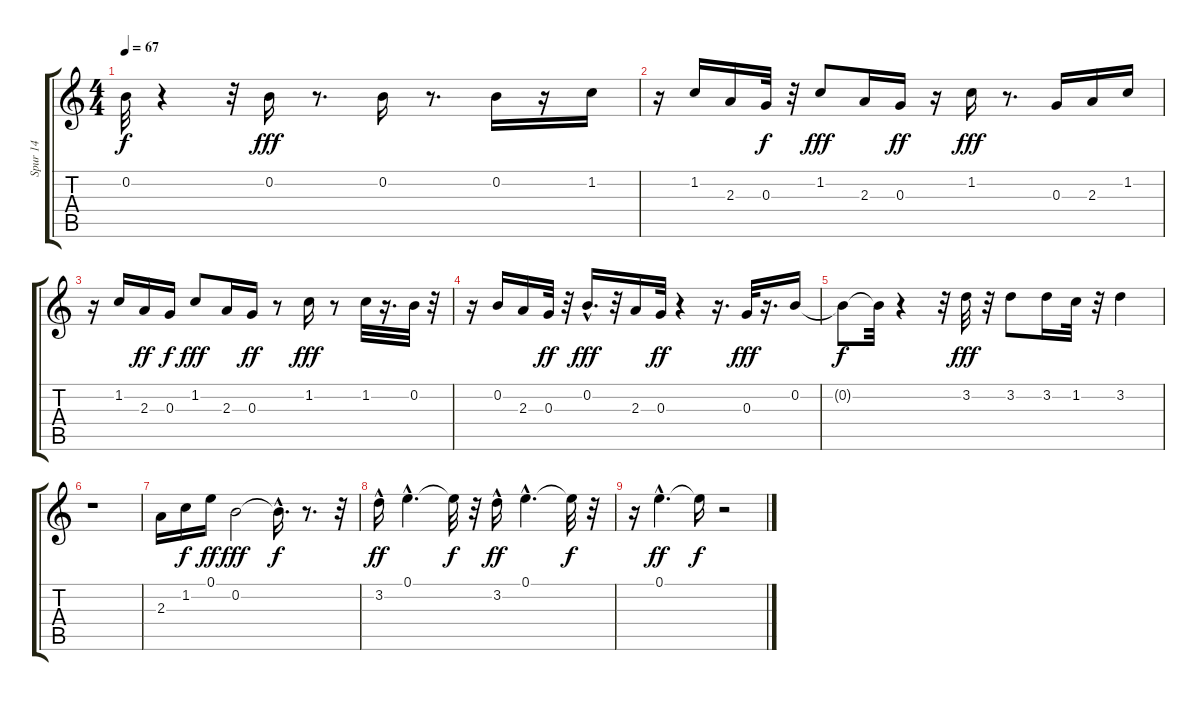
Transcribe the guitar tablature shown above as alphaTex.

\track ("Spur 14" "Spur 14") {instrument electricguitarmuted}
\staff {score tabs}
\tuning (E4 B3 G3 D3 A2 E2) {hide}
\ts (4 4)
\tempo 67
\clef g2
\ks c
0.2{t}.32{dy f} r.4 r.32 0.2.16{dy fff} r.8{d} 0.2.16 r.8{d} 0.2.16 r.16 1.2.16 |
r.16 1.2.16 2.3.16 0.3.32{dy f} r.32 1.2.8{dy fff} 2.3.16 0.3.16{dy ff} r.16 1.2.16{dy fff} r.8{d} 0.3.16 2.3.16 1.2.16 |
r.16 1.2.16 2.3.16{dy ff} 0.3.16{dy f} 1.2.8{dy fff} 2.3.16 0.3.16{dy ff} r.8 1.2.16{dy fff} r.8 1.2.32 r.16{d} 0.2.32 r.32 |
r.16 0.2.16 2.3.16 0.3.32{dy ff} r.32 0.2{hac}.16{d dy fff} r.32 2.3.16 0.3.32{dy ff} r.4 r.16{d} 0.3.32{dy fff} r.16{d} 0.2.16 |
0.2{t}.8{dy f} 0.2{t}.32 r.4 r.32 3.2.32{dy fff} r.32 3.2.8 3.2.16 1.2.32 r.32 3.2.4 |
r.1 |
2.3.16 1.2.16{dy f} 0.1.16{dy ff} 0.2.2{dy fff} 0.2{hac t}.16{d dy f} r.8{d} r.32 |
3.2{hac}.16{dy ff} 0.1{hac}.4{d} 0.1{t}.32{dy f} r.32 3.2{hac}.16{dy ff} 0.1{hac}.4{d} 0.1{t}.32{dy f} r.32 |
r.16 0.1{hac}.4{d dy ff} 0.1{t}.16{dy f} r.2
